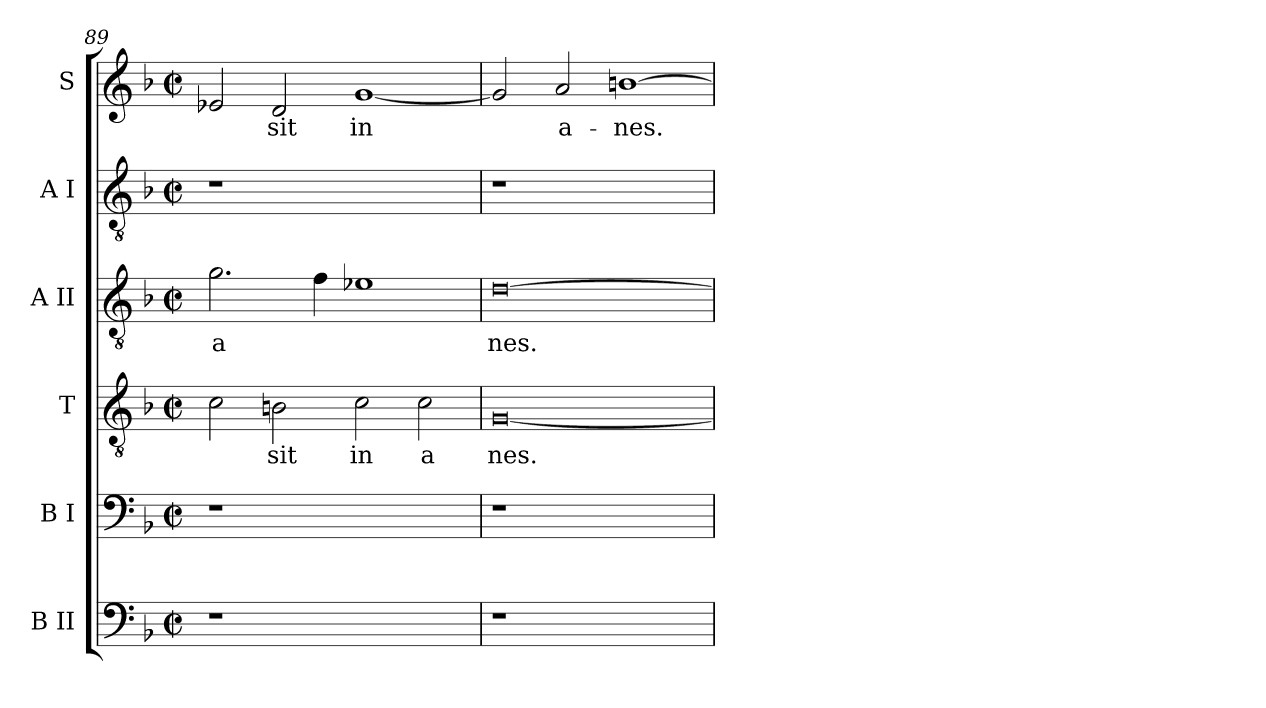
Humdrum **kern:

**kern	**kern	**kern	**text	**kern	**text	**kern	**kern	**text
*part6	*part5	*part4	*part4	*part3	*part3	*part2	*part1	*part1
*staff6	*staff5	*staff4	*staff4	*staff3	*staff3	*staff2	*staff1	*staff1
*I"B II	*I"B I	*I"T	*	*I"A II	*	*I"A I	*I"S	*
*I'B II	*I'B I	*I'T	*	*I'A II	*	*I'A I	*I'S	*
*clefF4	*clefF4	*clefGv2	*	*clefGv2	*	*clefGv2	*clefG2	*
*k[b-]	*k[b-]	*k[b-]	*	*k[b-]	*	*k[b-]	*k[b-]	*
*F:	*F:	*F:	*	*F:	*	*F:	*F:	*
*M2/2	*M2/2	*M2/2	*	*M2/2	*	*M2/2	*M2/2	*
*met(c|)	*met(c|)	*met(c|)	*	*met(c|)	*	*met(c|)	*met(c|)	*
=89	=89	=89	=89	=89	=89	=89	=89	=89
!	!	!	!LO:LY:b:cj	!	!LO:LY:b:cj	!	!	!LO:LY:b:cj
1r	1r	2c\	.	2.g\	-a-	1r	2e-X/	--
!	!	!	!LO:LY:b:cj	!	!	!	!	!LO:LY:b:cj
.	.	2Bn\	sit	.	.	.	2d/	-sit
!	!	!	!	!	!LO:LY:b:cj	!	!	!
.	.	.	.	4f\	--	.	.	.
!	!	!	!LO:LY:b:cj	!	!LO:LY:b:cj	!	!	!LO:LY:b:cj
1ryy	1ryy	2c\	in	1e-X	--	1ryy	[<1g	in-
!	!	!	!LO:LY:b:cj	!	!	!	!	!
.	.	2c\	a	.	.	.	.	.
=90	=90	=90	=90	=90	=90	=90	=90	=90
!	!	!	!LO:LY:b:cj	!	!LO:LY:b:cj	!	!	!LO:LY:b:cj
1r	1r	[<0G	nes.	[>0d	-nes.	1r	2g/]	--
!	!	!	!	!	!	!	!	!LO:LY:b:cj
.	.	.	.	.	.	.	2a/	-a-
!	!	!	!	!	!	!	!	!LO:LY:b:cj
1ryy	1ryy	.	.	.	.	1ryy	[>1bn	-nes.
=	=	=	=	=	=	=	=	=
*-	*-	*-	*-	*-	*-	*-	*-	*-
